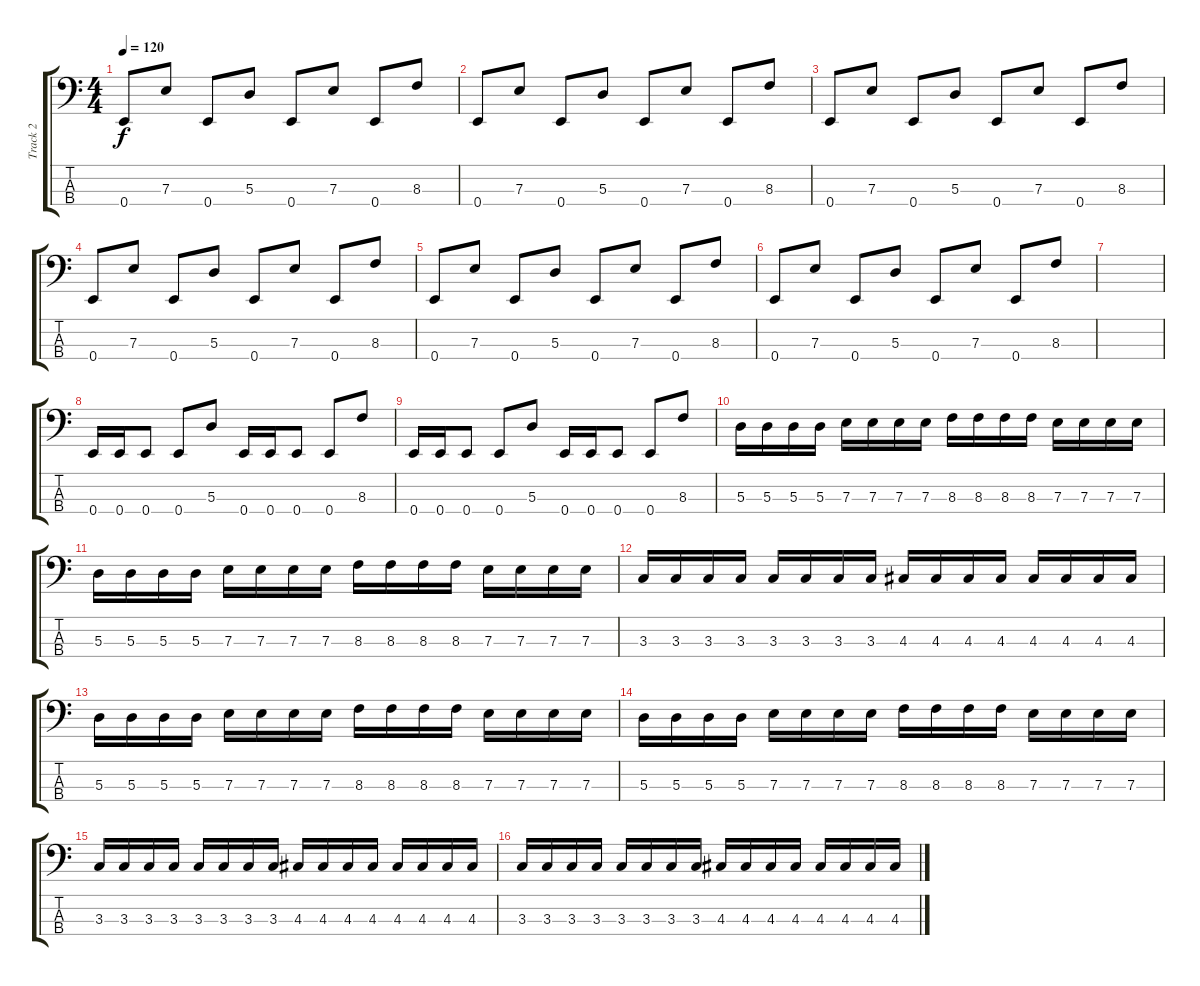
\track ("Track 2" "Track 2") {instrument electricbassfinger}
\staff {score tabs}
\tuning (G2 D2 A1 E1) {hide}
\ts (4 4)
\tempo 120
\clef f4
\ks c
0.4.8{dy f} 7.3.8 0.4.8 5.3.8 0.4.8 7.3.8 0.4.8 8.3.8 |
0.4.8 7.3.8 0.4.8 5.3.8 0.4.8 7.3.8 0.4.8 8.3.8 |
0.4.8 7.3.8 0.4.8 5.3.8 0.4.8 7.3.8 0.4.8 8.3.8 |
0.4.8 7.3.8 0.4.8 5.3.8 0.4.8 7.3.8 0.4.8 8.3.8 |
0.4.8 7.3.8 0.4.8 5.3.8 0.4.8 7.3.8 0.4.8 8.3.8 |
0.4.8 7.3.8 0.4.8 5.3.8 0.4.8 7.3.8 0.4.8 8.3.8 |
|
0.4.16 0.4.16 0.4.8 0.4.8 5.3.8 0.4.16 0.4.16 0.4.8 0.4.8 8.3.8 |
0.4.16 0.4.16 0.4.8 0.4.8 5.3.8 0.4.16 0.4.16 0.4.8 0.4.8 8.3.8 |
5.3.16 5.3.16 5.3.16 5.3.16 7.3.16 7.3.16 7.3.16 7.3.16 8.3.16 8.3.16 8.3.16 8.3.16 7.3.16 7.3.16 7.3.16 7.3.16 |
5.3.16 5.3.16 5.3.16 5.3.16 7.3.16 7.3.16 7.3.16 7.3.16 8.3.16 8.3.16 8.3.16 8.3.16 7.3.16 7.3.16 7.3.16 7.3.16 |
3.3.16 3.3.16 3.3.16 3.3.16 3.3.16 3.3.16 3.3.16 3.3.16 4.3.16 4.3.16 4.3.16 4.3.16 4.3.16 4.3.16 4.3.16 4.3.16 |
5.3.16 5.3.16 5.3.16 5.3.16 7.3.16 7.3.16 7.3.16 7.3.16 8.3.16 8.3.16 8.3.16 8.3.16 7.3.16 7.3.16 7.3.16 7.3.16 |
5.3.16 5.3.16 5.3.16 5.3.16 7.3.16 7.3.16 7.3.16 7.3.16 8.3.16 8.3.16 8.3.16 8.3.16 7.3.16 7.3.16 7.3.16 7.3.16 |
3.3.16 3.3.16 3.3.16 3.3.16 3.3.16 3.3.16 3.3.16 3.3.16 4.3.16 4.3.16 4.3.16 4.3.16 4.3.16 4.3.16 4.3.16 4.3.16 |
3.3.16 3.3.16 3.3.16 3.3.16 3.3.16 3.3.16 3.3.16 3.3.16 4.3.16 4.3.16 4.3.16 4.3.16 4.3.16 4.3.16 4.3.16 4.3.16
